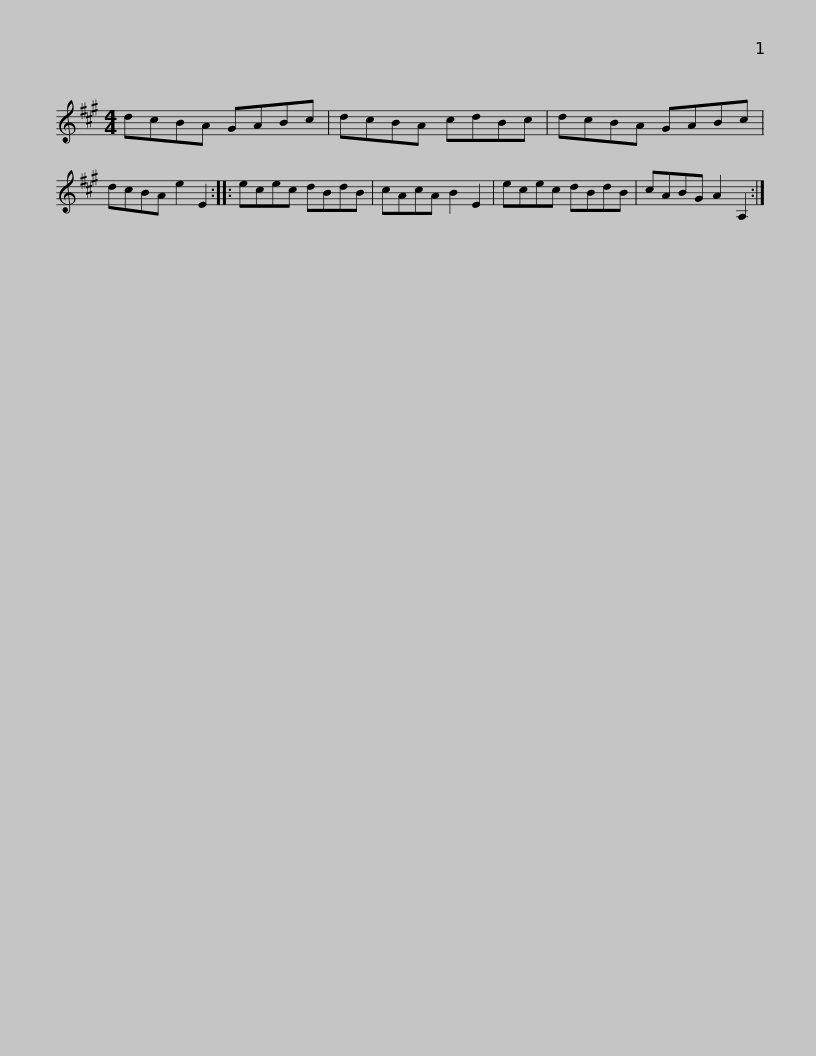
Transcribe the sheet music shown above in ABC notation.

X:1
L:1/8
M:4/4
I:linebreak $
K:A
V:1 treble
V:1
 dcBA GABc | dcBA cdBc | dcBA GABc | dcBA e2 E2 :: ecec dBdB |$ %5
 cAcA B2 E2 | ecec dBdB | cABG A2 A,2 :| %8
